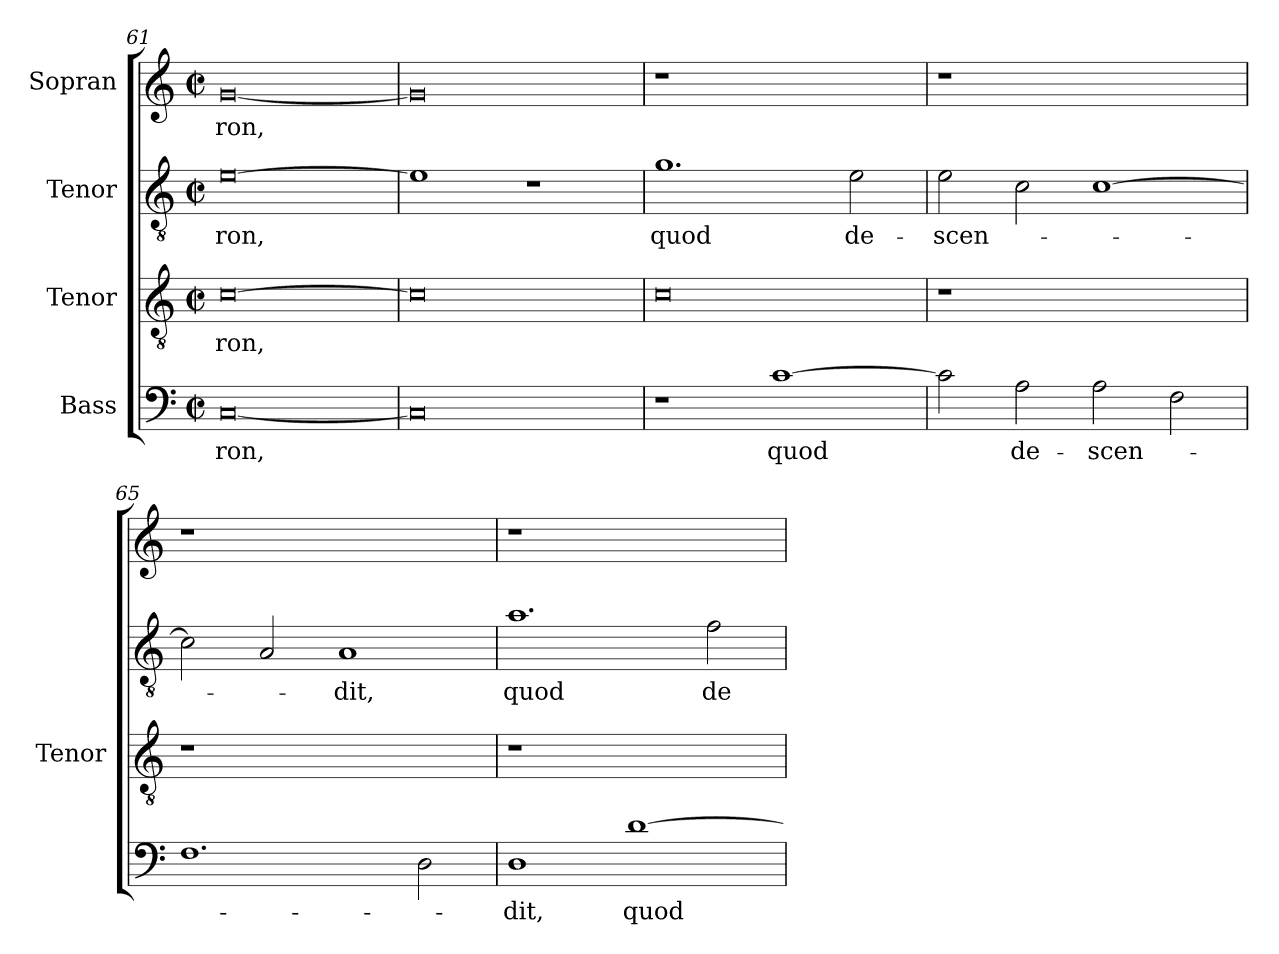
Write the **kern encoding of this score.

**kern	**text	**kern	**text	**kern	**text	**kern	**text
*part4	*part4	*part3	*part3	*part2	*part2	*part1	*part1
*staff4	*staff4	*staff3	*staff3	*staff2	*staff2	*staff1	*staff1
*I"Bass	*	*I"Tenor	*	*I"Tenor	*	*I"Sopran	*
*	*	*I'Tenor	*	*	*	*	*
*clefF4	*	*clefGv2	*	*clefGv2	*	*clefG2	*
*	*	*ITrd7c12	*	*ITrd7c12	*	*	*
*k[]	*	*k[]	*	*k[]	*	*k[]	*
*M2/2	*	*M2/2	*	*M2/2	*	*M2/2	*
*met(c|)	*	*met(c|)	*	*met(c|)	*	*met(c|)	*
=61	=61	=61	=61	=61	=61	=61	=61
!	!LO:LY:b:color=#000000	!	!	!	!	!	!
!	!	!	!LO:LY:b:color=#000000	!	!	!	!
!	!	!	!	!	!LO:LY:b:color=#000000	!	!
!	!	!	!	!	!	!	!LO:LY:b:color=#000000
[<0Ci	-ron,	[<0Ci	-ron,	[>0Ei	-ron,	[<0gi	-ron,
=62	=62	=62	=62	=62	=62	=62	=62
0Ci]	.	0Ci]	.	1Ei]	.	0gi]	.
.	.	.	.	1r	.	.	.
!!LO:LB:g=z
=63	=63	=63	=63	=63	=63	=63	=63
!	!	!	!	!	!LO:LY:b:color=#000000	!LO:N:vis=1	!
1r	.	0Ci	.	1.Gi	quod	1r	.
!	!LO:LY:b:color=#000000	!	!	!	!	!	!
[>1ci	quod	.	.	.	.	1ryy	.
!	!	!	!	!	!LO:LY:b:color=#000000	!	!
.	.	.	.	2Ei\	de-	.	.
=64	=64	=64	=64	=64	=64	=64	=64
!	!	!LO:N:vis=1	!	!	!	!	!
!	!	!	!	!	!LO:LY:b:color=#000000	!LO:N:vis=1	!
2ci\]	.	1r	.	2Ei\	-scen-	1r	.
!	!LO:LY:b:color=#000000	!	!	!	!	!	!
2Ai\	de-	.	.	2Ci\	.	.	.
!	!LO:LY:b:color=#000000	!	!	!	!	!	!
2Ai\	-scen-	1ryy	.	[>1Ci	.	1ryy	.
2Fi\	.	.	.	.	.	.	.
=65	=65	=65	=65	=65	=65	=65	=65
!	!	!LO:N:vis=1	!	!	!	!LO:N:vis=1	!
1.Fi	.	1r	.	2Ci\]	.	1r	.
.	.	.	.	2AAi/	.	.	.
!	!	!	!	!	!LO:LY:b:color=#000000	!	!
.	.	1ryy	.	1AAi	-dit,	1ryy	.
2Di\	.	.	.	.	.	.	.
=66	=66	=66	=66	=66	=66	=66	=66
!	!LO:LY:b:color=#000000	!LO:N:vis=1	!	!	!	!	!
!	!	!	!	!	!LO:LY:b:color=#000000	!LO:N:vis=1	!
1Di	-dit,	1r	.	1.Ai	quod	1r	.
!	!LO:LY:b:color=#000000	!	!	!	!	!	!
[>1di	quod	1ryy	.	.	.	1ryy	.
!	!	!	!	!	!LO:LY:b:color=#000000	!	!
.	.	.	.	2Fi\	de-	.	.
=	=	=	=	=	=	=	=
*-	*-	*-	*-	*-	*-	*-	*-
